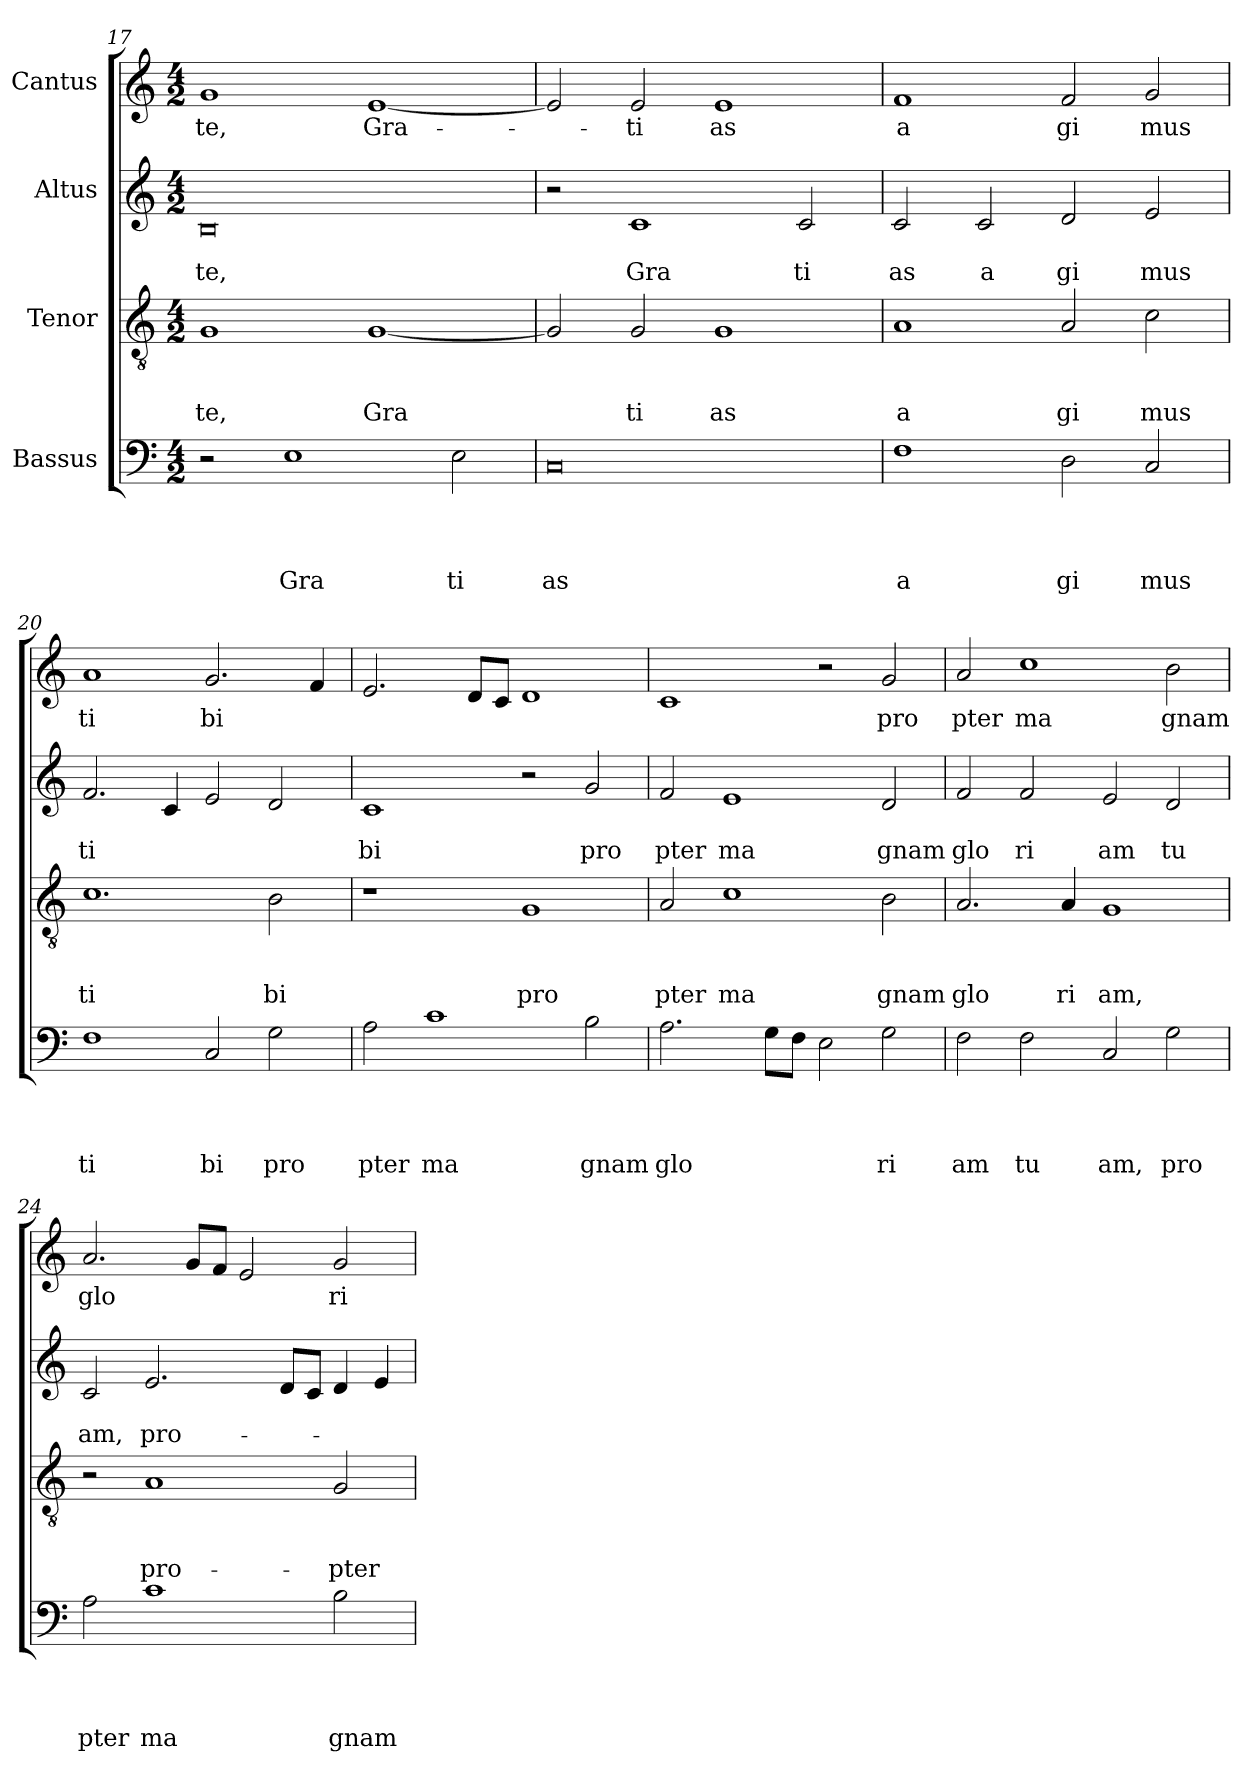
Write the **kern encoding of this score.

**kern	**text	**text	**text	**text	**kern	**text	**text	**text	**kern	**text	**text	**kern	**text
*part4	*part4	*part4	*part4	*part4	*part3	*part3	*part3	*part3	*part2	*part2	*part2	*part1	*part1
*staff4	*staff4	*staff4	*staff4	*staff4	*staff3	*staff3	*staff3	*staff3	*staff2	*staff2	*staff2	*staff1	*staff1
*I"Bassus	*	*	*	*	*I"Tenor	*	*	*	*I"Altus	*	*	*I"Cantus	*
*clefF4	*	*	*	*	*clefGv2	*	*	*	*clefG2	*	*	*clefG2	*
*k[]	*	*	*	*	*k[]	*	*	*	*k[]	*	*	*k[]	*
*C:	*	*	*	*	*C:	*	*	*	*C:	*	*	*C:	*
*M4/2	*	*	*	*	*M4/2	*	*	*	*M4/2	*	*	*M4/2	*
=17	=17	=17	=17	=17	=17	=17	=17	=17	=17	=17	=17	=17	=17
!	!	!	!	!	!	!	!	!LO:LY:b	!	!	!LO:LY:b	!	!LO:LY:b
2r	.	.	.	.	1G	.	.	te,	0B	.	te,	1g	te,
!	!	!	!	!LO:LY:b	!	!	!	!	!	!	!	!	!
1E	.	.	.	Gra	.	.	.	.	.	.	.	.	.
!	!	!	!	!	!	!	!	!LO:LY:b	!	!	!	!	!LO:LY:b
.	.	.	.	.	[>1G	.	.	Gra	.	.	.	[>1e	Gra-
!	!	!	!	!LO:LY:b	!	!	!	!	!	!	!	!	!
2E\	.	.	.	ti	.	.	.	.	.	.	.	.	.
!!LO:PB:g=z
=18	=18	=18	=18	=18	=18	=18	=18	=18	=18	=18	=18	=18	=18
!	!	!	!	!LO:LY:b	!	!	!	!	!	!	!	!	!
0C	.	.	.	as	2G/]	.	.	.	2r	.	.	2e/]	.
!	!	!	!	!	!	!	!	!LO:LY:b	!	!	!LO:LY:b	!	!LO:LY:b
.	.	.	.	.	2G/	.	.	ti	1c	.	Gra	2e/	-ti
!	!	!	!	!	!	!	!	!LO:LY:b	!	!	!	!	!LO:LY:b
.	.	.	.	.	1G	.	.	as	.	.	.	1e	as
!	!	!	!	!	!	!	!	!	!	!	!LO:LY:b	!	!
.	.	.	.	.	.	.	.	.	2c/	.	ti	.	.
=19	=19	=19	=19	=19	=19	=19	=19	=19	=19	=19	=19	=19	=19
!	!	!	!	!LO:LY:b	!	!	!	!LO:LY:b	!	!	!LO:LY:b	!	!LO:LY:b
1F	.	.	.	a	1A	.	.	a	2c/	.	as	1f	a
!	!	!	!	!	!	!	!	!	!	!	!LO:LY:b	!	!
.	.	.	.	.	.	.	.	.	2c/	.	a	.	.
!	!	!	!	!LO:LY:b	!	!	!	!LO:LY:b	!	!	!LO:LY:b	!	!LO:LY:b
2D\	.	.	.	gi	2A/	.	.	gi	2d/	.	gi	2f/	gi
!	!	!	!	!LO:LY:b	!	!	!	!LO:LY:b	!	!	!LO:LY:b	!	!LO:LY:b
2C/	.	.	.	mus	2c\	.	.	mus	2e/	.	mus	2g/	mus
=20	=20	=20	=20	=20	=20	=20	=20	=20	=20	=20	=20	=20	=20
!	!	!	!	!LO:LY:b	!	!	!	!LO:LY:b	!	!	!LO:LY:b	!	!LO:LY:b
1F	.	.	.	ti	1.c	.	.	ti	2.f/	.	ti	1a	ti
.	.	.	.	.	.	.	.	.	4c/	.	.	.	.
!	!	!	!	!LO:LY:b	!	!	!	!	!	!	!	!	!LO:LY:b
2C/	.	.	.	bi	.	.	.	.	2e/	.	.	2.g/	bi
!	!	!	!	!LO:LY:b	!	!	!	!LO:LY:b	!	!	!	!	!
2G\	.	.	.	pro	2B\	.	.	bi	2d/	.	.	.	.
.	.	.	.	.	.	.	.	.	.	.	.	4f/	.
=21	=21	=21	=21	=21	=21	=21	=21	=21	=21	=21	=21	=21	=21
!	!	!	!	!LO:LY:b	!	!	!	!	!	!	!LO:LY:b	!	!
2A\	.	.	.	pter	1r	.	.	.	1c	.	bi	2.e/	.
!	!	!	!	!LO:LY:b	!	!	!	!	!	!	!	!	!
1c	.	.	.	ma	.	.	.	.	.	.	.	.	.
.	.	.	.	.	.	.	.	.	.	.	.	8d/L	.
.	.	.	.	.	.	.	.	.	.	.	.	8c/J	.
!	!	!	!	!	!	!	!	!LO:LY:b	!	!	!	!	!
.	.	.	.	.	1G	.	.	pro	2r	.	.	1d	.
!	!	!	!	!LO:LY:b	!	!	!	!	!	!	!LO:LY:b	!	!
2B\	.	.	.	gnam	.	.	.	.	2g/	.	pro	.	.
=22	=22	=22	=22	=22	=22	=22	=22	=22	=22	=22	=22	=22	=22
!	!	!	!	!LO:LY:b	!	!	!	!LO:LY:b	!	!	!LO:LY:b	!	!
2.A\	.	.	.	glo	2A/	.	.	pter	2f/	.	pter	1c	.
!	!	!	!	!	!	!	!	!LO:LY:b	!	!	!LO:LY:b	!	!
.	.	.	.	.	1c	.	.	ma	1e	.	ma	.	.
8G\L	.	.	.	.	.	.	.	.	.	.	.	.	.
8F\J	.	.	.	.	.	.	.	.	.	.	.	.	.
2E\	.	.	.	.	.	.	.	.	.	.	.	2r	.
!	!	!	!	!LO:LY:b	!	!	!	!LO:LY:b	!	!	!LO:LY:b	!	!LO:LY:b
2G\	.	.	.	ri	2B\	.	.	gnam	2d/	.	gnam	2g/	pro
=23	=23	=23	=23	=23	=23	=23	=23	=23	=23	=23	=23	=23	=23
!	!	!	!	!LO:LY:b	!	!	!	!LO:LY:b	!	!	!LO:LY:b	!	!LO:LY:b
2F\	.	.	.	am	2.A/	.	.	glo	2f/	.	glo	2a/	pter
!	!	!	!	!LO:LY:b	!	!	!	!	!	!	!LO:LY:b	!	!LO:LY:b
2F\	.	.	.	tu	.	.	.	.	2f/	.	ri	1cc	ma
!	!	!	!	!	!	!	!	!LO:LY:b	!	!	!	!	!
.	.	.	.	.	4A/	.	.	ri	.	.	.	.	.
!	!	!	!	!LO:LY:b	!	!	!	!LO:LY:b	!	!	!LO:LY:b	!	!
2C/	.	.	.	am,	1G	.	.	am,	2e/	.	am	.	.
!	!	!	!	!LO:LY:b	!	!	!	!	!	!	!LO:LY:b	!	!LO:LY:b
2G\	.	.	.	pro	.	.	.	.	2d/	.	tu	2b\	gnam
!!LO:LB:g=z
=24	=24	=24	=24	=24	=24	=24	=24	=24	=24	=24	=24	=24	=24
!	!	!	!	!LO:LY:b	!	!	!	!	!	!	!LO:LY:b	!	!LO:LY:b
2A\	.	.	.	pter	2r	.	.	.	2c/	.	am,	2.a/	glo
!	!	!	!	!LO:LY:b	!	!	!	!LO:LY:b	!	!	!LO:LY:b	!	!
1c	.	.	.	ma	1A	.	.	pro-	2.e/	.	pro-	.	.
.	.	.	.	.	.	.	.	.	.	.	.	8g/L	.
.	.	.	.	.	.	.	.	.	.	.	.	8f/J	.
.	.	.	.	.	.	.	.	.	.	.	.	2e/	.
.	.	.	.	.	.	.	.	.	8d/L	.	.	.	.
.	.	.	.	.	.	.	.	.	8c/J	.	.	.	.
!	!	!	!	!LO:LY:b	!	!	!	!LO:LY:b	!	!	!	!	!LO:LY:b
2B\	.	.	.	gnam	2G/	.	.	-pter	4d/	.	.	2g/	ri
.	.	.	.	.	.	.	.	.	4e/	.	.	.	.
=	=	=	=	=	=	=	=	=	=	=	=	=	=
*-	*-	*-	*-	*-	*-	*-	*-	*-	*-	*-	*-	*-	*-
